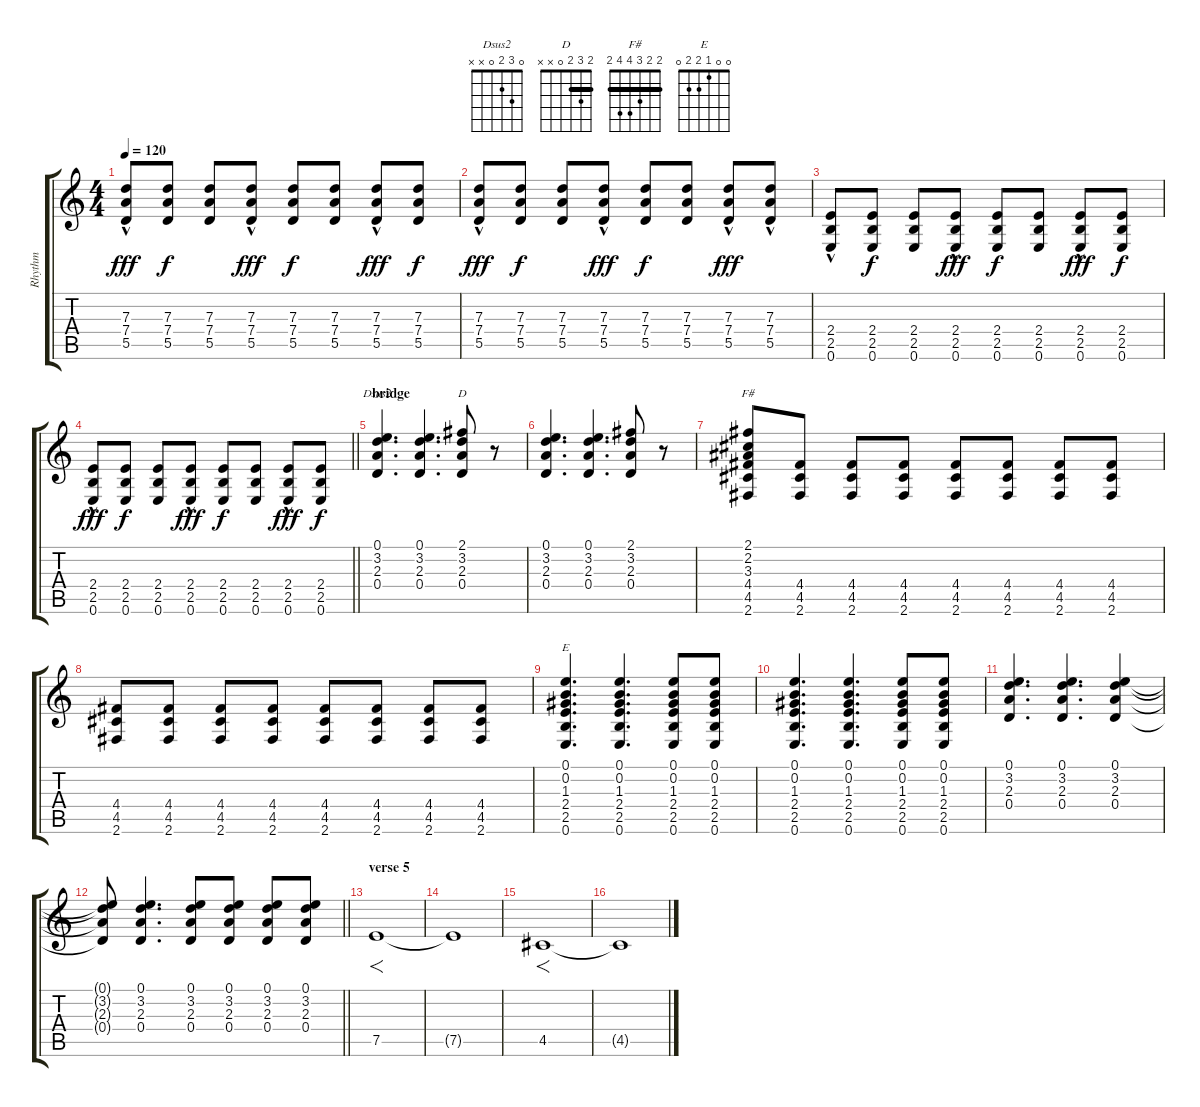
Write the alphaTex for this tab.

\track ("Rhythm" "Rhythm") {instrument overdrivenguitar}
\staff {score tabs}
\tuning (E4 B3 G3 D3 A2 E2) {hide}
\chord ("Dsus2" 0 3 2 0 x x)
\chord ("D" 2 3 2 0 x x) {barre 2}
\chord ("F#" 2 2 3 4 4 2) {barre 2}
\chord ("E" 0 0 1 2 2 0)
\ts (4 4)
\tempo 120
\clef g2
\ks c
(7.3{hac} 7.4{hac} 5.5{hac}).8{dy fff} (7.3 7.4 5.5).8{dy f} (7.3 7.4 5.5).8 (7.3{hac} 7.4{hac} 5.5{hac}).8{dy fff} (7.3 7.4 5.5).8{dy f} (7.3 7.4 5.5).8 (7.3{hac} 7.4{hac} 5.5{hac}).8{dy fff} (7.3 7.4 5.5).8{dy f} |
(7.3{hac} 7.4{hac} 5.5{hac}).8{dy fff} (7.3 7.4 5.5).8{dy f} (7.3 7.4 5.5).8 (7.3{hac} 7.4{hac} 5.5{hac}).8{dy fff} (7.3 7.4 5.5).8{dy f} (7.3 7.4 5.5).8 (7.3{hac} 7.4{hac} 5.5{hac}).8{dy fff} (7.3{hac} 7.4{hac} 5.5{hac}).8 |
(2.4{hac} 2.5{hac} 0.6{hac}).8 (2.4 2.5 0.6).8{dy f} (2.4 2.5 0.6).8 (2.4{hac} 2.5{hac} 0.6{hac}).8{dy fff} (2.4 2.5 0.6).8{dy f} (2.4 2.5 0.6).8 (2.4{hac} 2.5{hac} 0.6{hac}).8{dy fff} (2.4 2.5 0.6).8{dy f} |
\barLineRight lightlight
(2.4{hac} 2.5{hac} 0.6{hac}).8{dy fff} (2.4 2.5 0.6).8{dy f} (2.4 2.5 0.6).8 (2.4{hac} 2.5{hac} 0.6{hac}).8{dy fff} (2.4 2.5 0.6).8{dy f} (2.4 2.5 0.6).8 (2.4{hac} 2.5{hac} 0.6{hac}).8{dy fff} (2.4 2.5 0.6).8{dy f} |
\section ("" "bridge")
(0.1 3.2 2.3 0.4).4{d ch "Dsus2"} (0.1 3.2 2.3 0.4).4{d} (2.1 3.2 2.3 0.4).8{ch "D"} r.8 |
(0.1 3.2 2.3 0.4).4{d} (0.1 3.2 2.3 0.4).4{d} (2.1 3.2 2.3 0.4).8 r.8 |
(2.1 2.2 3.3 4.4 4.5 2.6).8{ch "F#"} (4.4 4.5 2.6).8 (4.4 4.5 2.6).8 (4.4 4.5 2.6).8 (4.4 4.5 2.6).8 (4.4 4.5 2.6).8 (4.4 4.5 2.6).8 (4.4 4.5 2.6).8 |
(4.4 4.5 2.6).8 (4.4 4.5 2.6).8 (4.4 4.5 2.6).8 (4.4 4.5 2.6).8 (4.4 4.5 2.6).8 (4.4 4.5 2.6).8 (4.4 4.5 2.6).8 (4.4 4.5 2.6).8 |
(0.1 0.2 1.3 2.4 2.5 0.6).4{d ch "E"} (0.1 0.2 1.3 2.4 2.5 0.6).4{d} (0.1 0.2 1.3 2.4 2.5 0.6).8 (0.1 0.2 1.3 2.4 2.5 0.6).8 |
(0.1 0.2 1.3 2.4 2.5 0.6).4{d} (0.1 0.2 1.3 2.4 2.5 0.6).4{d} (0.1 0.2 1.3 2.4 2.5 0.6).8 (0.1 0.2 1.3 2.4 2.5 0.6).8 |
(0.1 3.2 2.3 0.4).4{d} (0.1 3.2 2.3 0.4).4{d} (0.1 3.2 2.3 0.4).4 |
\barLineRight lightlight
(0.1{t} 3.2{t} 2.3{t} 0.4{t}).8 (0.1 3.2 2.3 0.4).4{d} (0.1 3.2 2.3 0.4).8 (0.1 3.2 2.3 0.4).8 (0.1 3.2 2.3 0.4).8 (0.1 3.2 2.3 0.4).8 |
\section ("" "verse 5")
7.5.1{f} |
7.5{t}.1 |
4.5.1{f} |
4.5{t}.1
